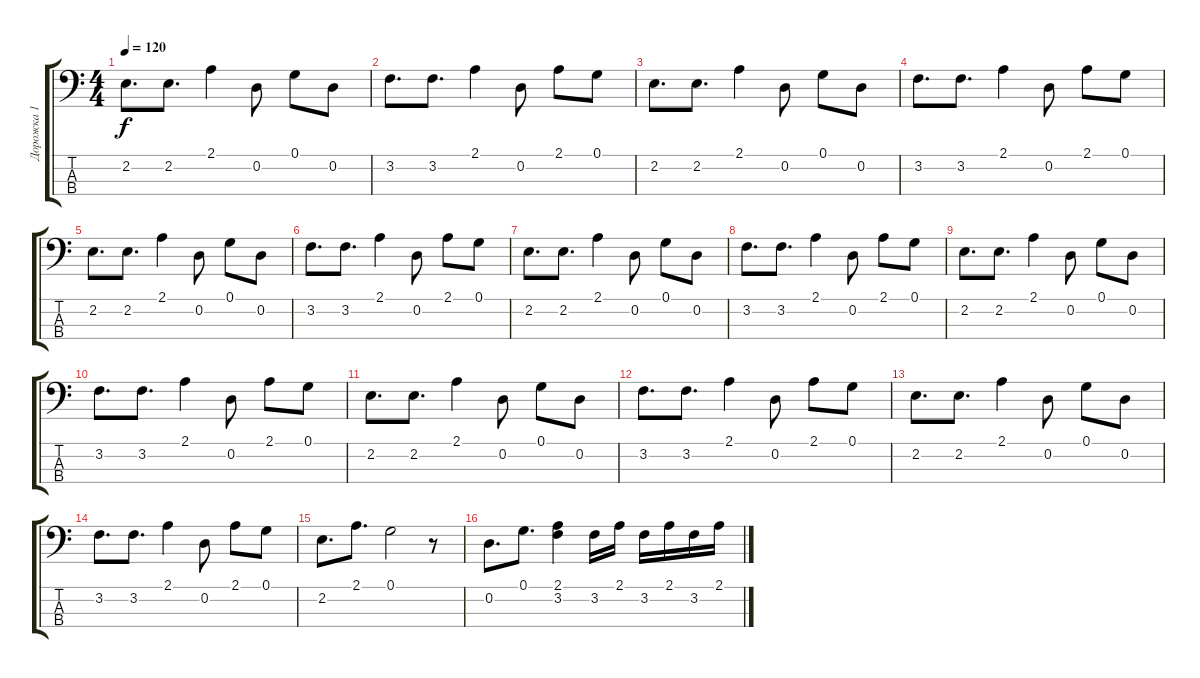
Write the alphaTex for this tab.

\track ("Дорожка 1" "Дорожка 1") {instrument electricbassfinger}
\staff {score tabs}
\tuning (G2 D2 A1 E1) {hide}
\ts (4 4)
\tempo 120
\clef f4
\ks c
2.2.8{d dy f} 2.2.8{d} 2.1.4 0.2.8 0.1.8 0.2.8 |
3.2.8{d} 3.2.8{d} 2.1.4 0.2.8 2.1.8 0.1.8 |
2.2.8{d} 2.2.8{d} 2.1.4 0.2.8 0.1.8 0.2.8 |
3.2.8{d} 3.2.8{d} 2.1.4 0.2.8 2.1.8 0.1.8 |
2.2.8{d} 2.2.8{d} 2.1.4 0.2.8 0.1.8 0.2.8 |
3.2.8{d} 3.2.8{d} 2.1.4 0.2.8 2.1.8 0.1.8 |
2.2.8{d} 2.2.8{d} 2.1.4 0.2.8 0.1.8 0.2.8 |
3.2.8{d} 3.2.8{d} 2.1.4 0.2.8 2.1.8 0.1.8 |
2.2.8{d} 2.2.8{d} 2.1.4 0.2.8 0.1.8 0.2.8 |
3.2.8{d} 3.2.8{d} 2.1.4 0.2.8 2.1.8 0.1.8 |
2.2.8{d} 2.2.8{d} 2.1.4 0.2.8 0.1.8 0.2.8 |
3.2.8{d} 3.2.8{d} 2.1.4 0.2.8 2.1.8 0.1.8 |
2.2.8{d} 2.2.8{d} 2.1.4 0.2.8 0.1.8 0.2.8 |
3.2.8{d} 3.2.8{d} 2.1.4 0.2.8 2.1.8 0.1.8 |
2.2.8{d} 2.1.8{d} 0.1.2 r.8 |
0.2.8{d} 0.1.8{d} (2.1 3.2).4 3.2.16 2.1.16 3.2.16 2.1.16 3.2.16 2.1.16
